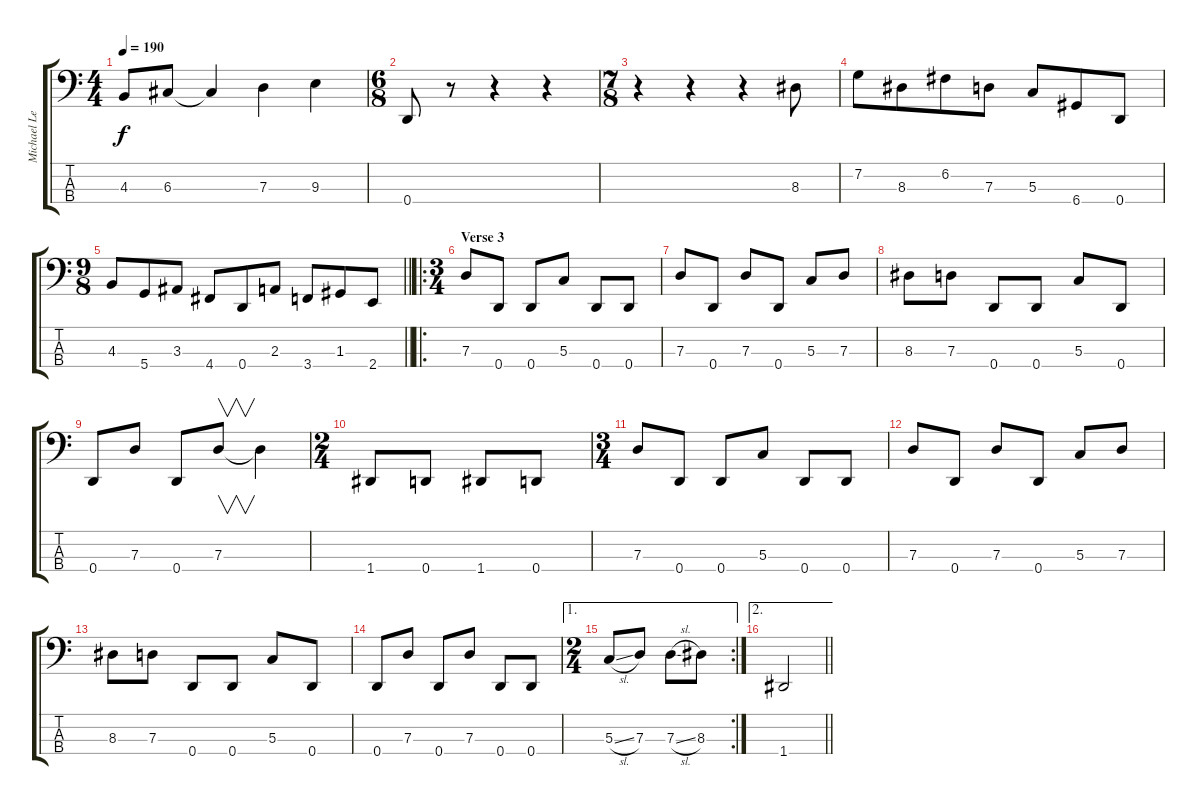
\track ("Michael LePond - Bass Guitar" "Michael Le") {instrument electricbassfinger}
\staff {score tabs}
\tuning (F2 C2 G1 D1) {hide}
\ts (4 4)
\tempo 190
\clef f4
\ks c
4.3{t}.8{dy f} 6.3.8 6.3{t}.4 7.3.4 9.3.4 |
\ts (6 8)
0.4.8 r.8 r.4 r.4 |
\ts (7 8)
r.4 r.4 r.4 8.3.8 |
7.2.8 8.3.8 6.2.8 7.3.8 5.3.8 6.4.8 0.4.8 |
\ts (9 8)
\barLineRight lightlight
4.3.8 5.4.8 3.3.8 4.4.8 0.4.8 2.3.8 3.4.8 1.3.8 2.4.8 |
\ro
\ts (3 4)
\section ("" "Verse 3")
7.3.8 0.4.8 0.4.8 5.3.8 0.4.8 0.4.8 |
7.3.8 0.4.8 7.3.8 0.4.8 5.3.8 7.3.8 |
8.3.8 7.3.8 0.4.8 0.4.8 5.3.8 0.4.8 |
0.4.8 7.3.8 0.4.8 7.3.8{v} 7.3{t}.4 |
\ts (2 4)
1.4.8 0.4.8 1.4.8 0.4.8 |
\ts (3 4)
7.3.8 0.4.8 0.4.8 5.3.8 0.4.8 0.4.8 |
7.3.8 0.4.8 7.3.8 0.4.8 5.3.8 7.3.8 |
8.3.8 7.3.8 0.4.8 0.4.8 5.3.8 0.4.8 |
0.4.8 7.3.8 0.4.8 7.3.8 0.4.8 0.4.8 |
\ae 1
\rc 2
\ts (2 4)
5.3{sl}.8 7.3.8 7.3{sl}.8 8.3.8 |
\ae 2
\barLineRight lightlight
1.4.2
